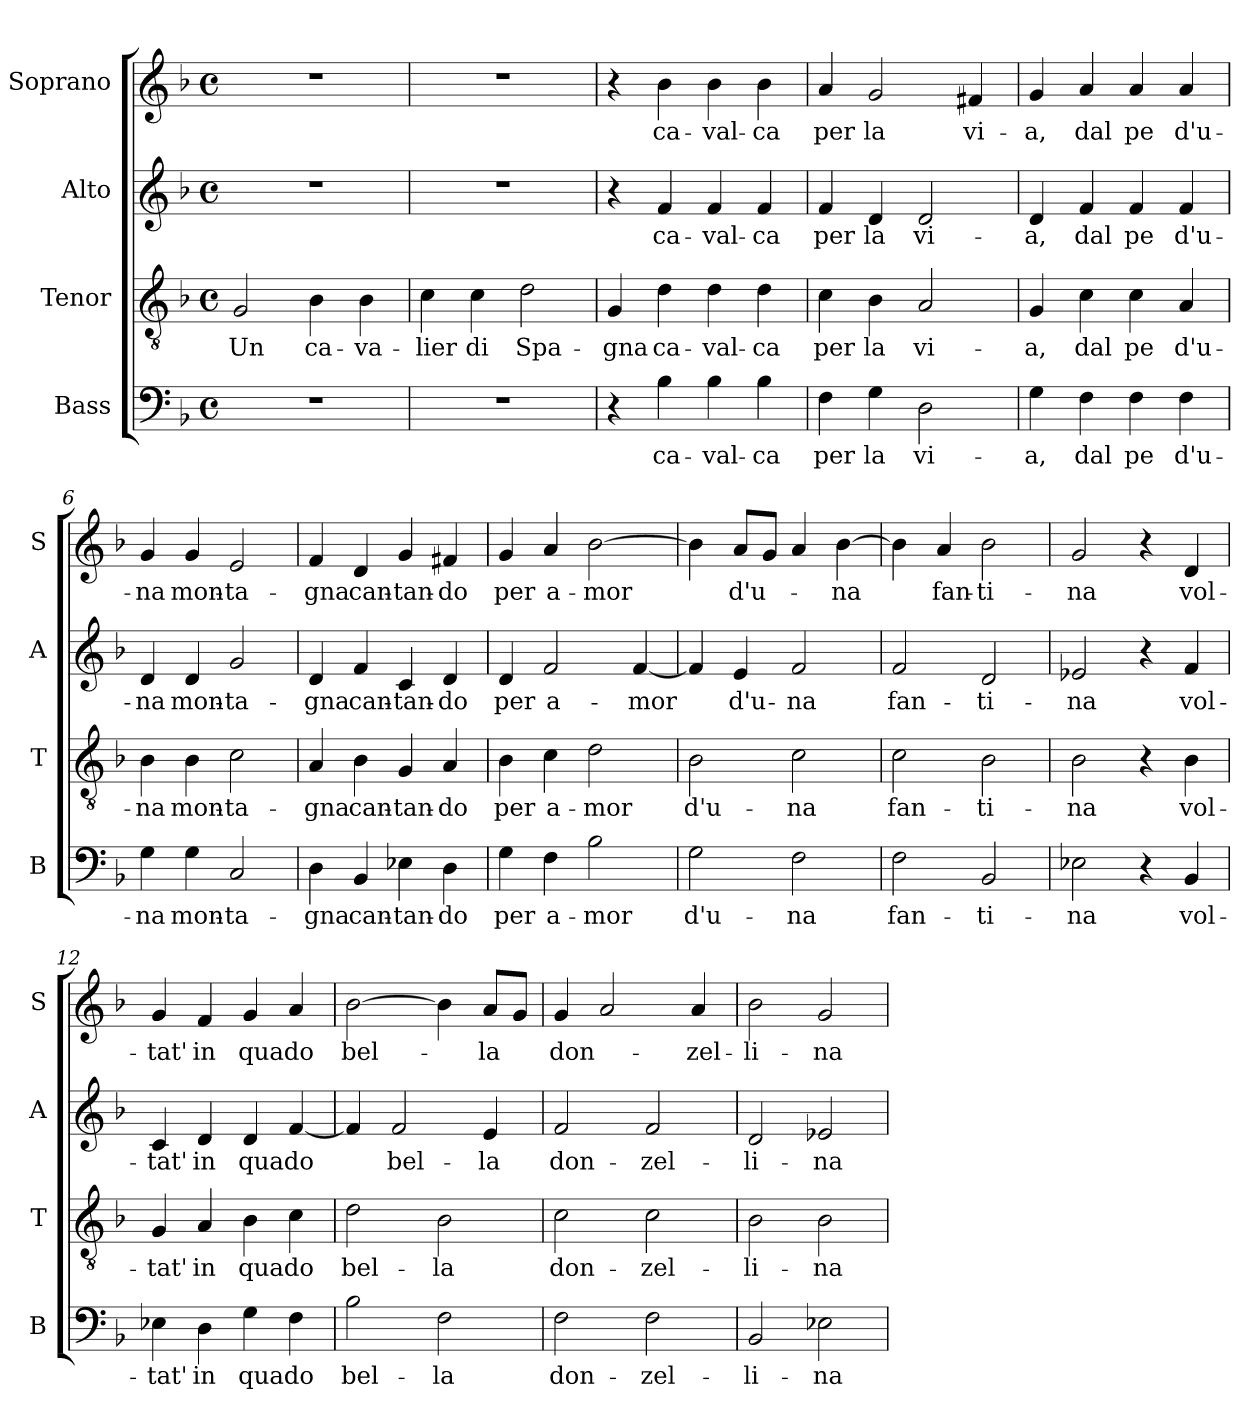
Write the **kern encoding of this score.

**kern	**text	**kern	**text	**kern	**text	**kern	**text
*part4	*part4	*part3	*part3	*part2	*part2	*part1	*part1
*staff4	*staff4	*staff3	*staff3	*staff2	*staff2	*staff1	*staff1
*I"Bass	*	*I"Tenor	*	*I"Alto	*	*I"Soprano	*
*I'B	*	*I'T	*	*I'A	*	*I'S	*
*clefF4	*	*clefGv2	*	*clefG2	*	*clefG2	*
*k[b-]	*	*k[b-]	*	*k[b-]	*	*k[b-]	*
*F:	*	*F:	*	*F:	*	*F:	*
*M4/4	*	*M4/4	*	*M4/4	*	*M4/4	*
*met(c)	*	*met(c)	*	*met(c)	*	*met(c)	*
=1	=1	=1	=1	=1	=1	=1	=1
1r	.	2G/	Un	1r	.	1r	.
.	.	4B-\	ca-	.	.	.	.
.	.	4B-\	-va-	.	.	.	.
=2	=2	=2	=2	=2	=2	=2	=2
1r	.	4c\	-lier	1r	.	1r	.
.	.	4c\	di	.	.	.	.
.	.	2d\	Spa-	.	.	.	.
=3	=3	=3	=3	=3	=3	=3	=3
4r	.	4G/	-gna	4r	.	4r	.
4B-\	ca-	4d\	ca-	4f/	ca-	4b-\	ca-
4B-\	-val-	4d\	-val-	4f/	-val-	4b-\	-val-
4B-\	-ca	4d\	-ca	4f/	-ca	4b-\	-ca
=4	=4	=4	=4	=4	=4	=4	=4
4F\	per	4c\	per	4f/	per	4a/	per
4G\	la	4B-\	la	4d/	la	2g/	la
2D\	vi-	2A/	vi-	2d/	vi-	.	.
.	.	.	.	.	.	4f#X/	vi-
=5	=5	=5	=5	=5	=5	=5	=5
4G\	-a,	4G/	-a,	4d/	-a,	4g/	-a,
4F\	dal	4c\	dal	4f/	dal	4a/	dal
4F\	pe	4c\	pe	4f/	pe	4a/	pe
4F\	d'u-	4A/	d'u-	4f/	d'u-	4a/	d'u-
!!LO:LB:g=z
=6	=6	=6	=6	=6	=6	=6	=6
4G\	-na	4B-\	-na	4d/	-na	4g/	-na
4G\	mon-	4B-\	mon-	4d/	mon-	4g/	mon-
2C/	-ta-	2c\	-ta-	2g/	-ta-	2e/	-ta-
=7	=7	=7	=7	=7	=7	=7	=7
4D\	-gna	4A/	-gna	4d/	-gna	4f/	-gna
4BB-/	can-	4B-\	can-	4f/	can-	4d/	can-
4E-X\	-tan-	4G/	-tan-	4c/	-tan-	4g/	-tan-
4D\	-do	4A/	-do	4d/	-do	4f#X/	-do
=8	=8	=8	=8	=8	=8	=8	=8
4G\	per	4B-\	per	4d/	per	4g/	per
4F\	a-	4c\	a-	2f/	a-	4a/	a-
2B-\	-mor	2d\	-mor	.	.	[2b-\	-mor
.	.	.	.	[4f/	-mor	.	.
=9	=9	=9	=9	=9	=9	=9	=9
2G\	d'u-	2B-\	d'u-	4f/]	.	4b-\]	.
.	.	.	.	4e/	d'u-	8a/L	d'u-
.	.	.	.	.	.	8g/J	.
2F\	-na	2c\	-na	2f/	-na	4a/	.
.	.	.	.	.	.	[4b-\	-na
=10	=10	=10	=10	=10	=10	=10	=10
2F\	fan-	2c\	fan-	2f/	fan-	4b-\]	.
.	.	.	.	.	.	4a/	fan-
2BB-/	-ti-	2B-\	-ti-	2d/	-ti-	2b-\	-ti-
!!LO:PB:g=z
=11	=11	=11	=11	=11	=11	=11	=11
2E-X\	-na	2B-\	-na	2e-X/	-na	2g/	-na
4r	.	4r	.	4r	.	4r	.
4BB-/	vol-	4B-\	vol-	4f/	vol-	4d/	vol-
=12	=12	=12	=12	=12	=12	=12	=12
4E-X\	-tat'	4G/	-tat'	4c/	-tat'	4g/	-tat'
4D\	in	4A/	in	4d/	in	4f/	in
4G\	qua	4B-\	qua	4d/	qua	4g/	qua
4F\	do	4c\	do	[4f/	do	4a/	do
=13	=13	=13	=13	=13	=13	=13	=13
2B-\	bel-	2d\	bel-	4f/]	.	[2b-\	bel-
.	.	.	.	2f/	bel-	.	.
2F\	-la	2B-\	-la	.	.	4b-\]	.
.	.	.	.	4e/	-la	8a/L	-la
.	.	.	.	.	.	8g/J	.
=14	=14	=14	=14	=14	=14	=14	=14
2F\	don-	2c\	don-	2f/	don-	4g/	don-
.	.	.	.	.	.	2a/	.
2F\	-zel-	2c\	-zel-	2f/	-zel-	.	.
.	.	.	.	.	.	4a/	-zel-
=15	=15	=15	=15	=15	=15	=15	=15
2BB-/	-li-	2B-\	-li-	2d/	-li-	2b-\	-li-
2E-X\	-na	2B-\	-na	2e-X/	-na	2g/	-na
=	=	=	=	=	=	=	=
*-	*-	*-	*-	*-	*-	*-	*-
